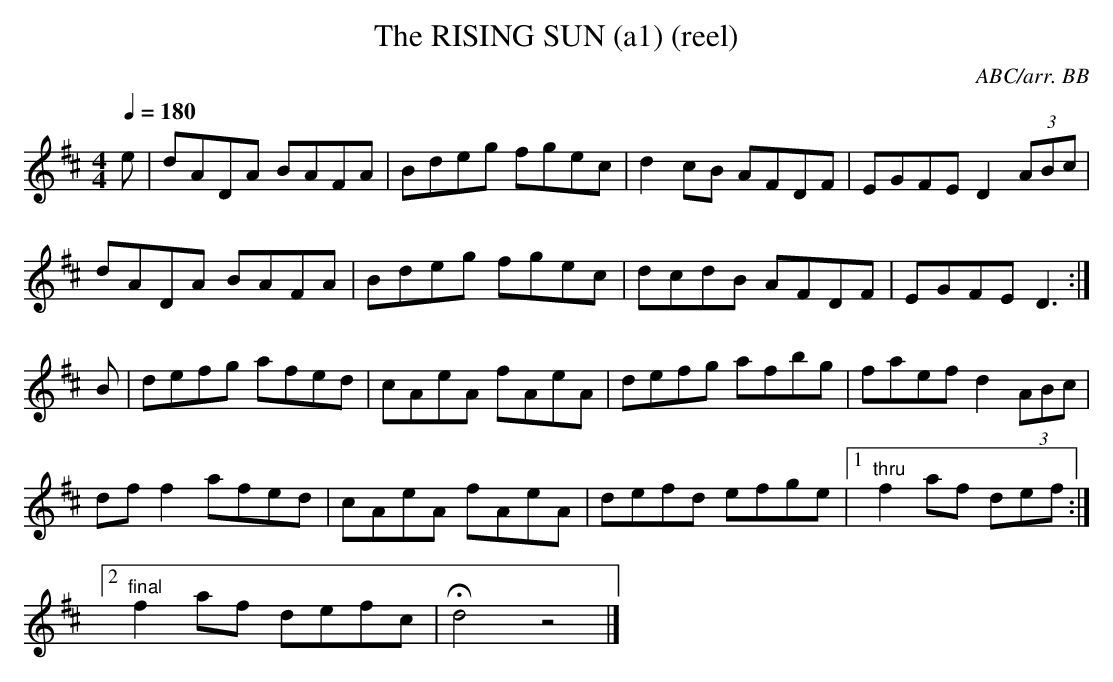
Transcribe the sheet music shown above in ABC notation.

X:1
T:RISING SUN (a1) (reel), The
C:ABC/arr. BB
Q:1/4=180
L:1/8
M:4/4
K:D
e|dADA BAFA|Bdeg fgec|d2cB AFDF|EGFE D2 (3ABc|
dADA BAFA|Bdeg fgec|dcdB AFDF|EGFE D3 :|
B|defg afed|cAeA fAeA|defg afbg|faef d2 (3ABc|
dff2 afed|cAeA fAeA|defd efge|1 "thru"f2 af def:|
[2 "final"f2af defc|Hd4z4|]
